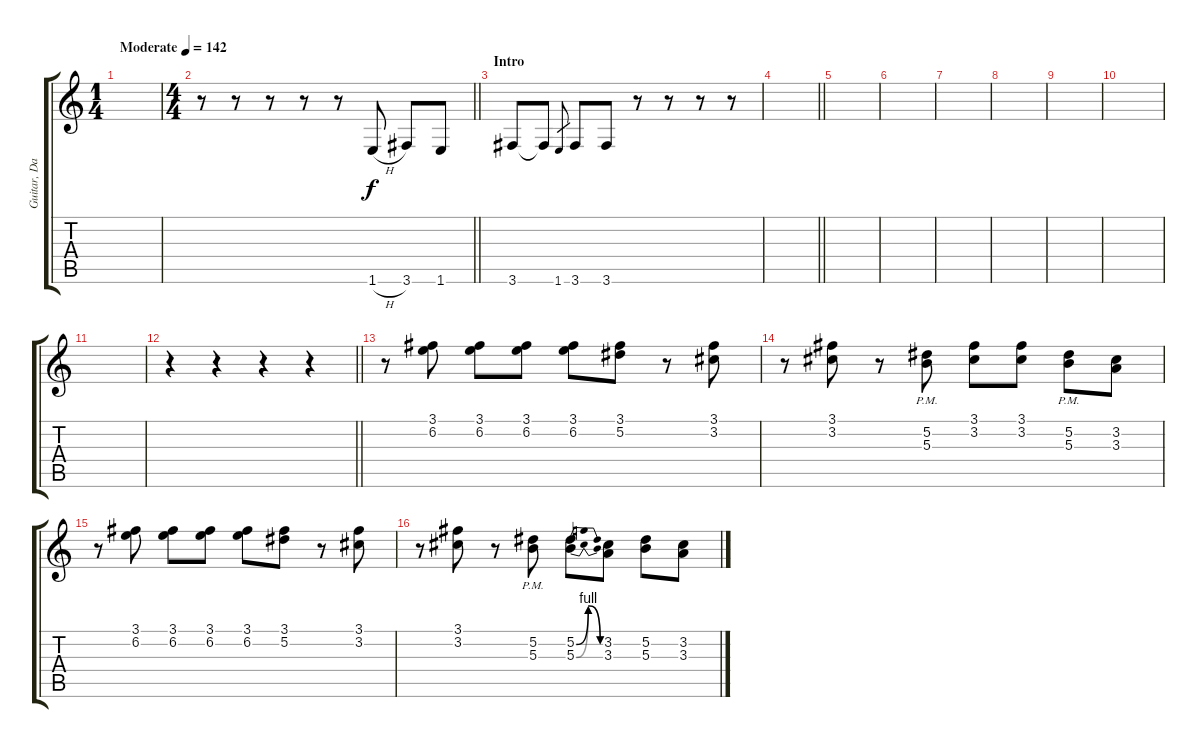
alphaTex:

\track ("Guitar, Dan" "Guitar, Da") {instrument overdrivenguitar}
\staff {score tabs}
\tuning (Eb4 Bb3 Gb3 Db3 Ab2 Eb2) {hide}
\ts (1 4)
\tempo (142 "Moderate")
\clef g2
\ks c
|
\ts (4 4)
\barLineRight lightlight
r.8 r.8 r.8 r.8 r.8 1.6{h}.8 3.6.8 1.6.8 |
\section ("" "Intro")
3.6.8 3.6{t}.8 1.6.8{gr} 3.6.8 3.6.8 r.8 r.8 r.8 r.8 |
\barLineRight lightlight
|
|
|
|
|
|
|
|
\barLineRight lightlight
r.4 r.4 r.4 r.4 |
r.8 (3.1 6.2).8 (3.1 6.2).8 (3.1 6.2).8 (3.1 6.2).8 (3.1 5.2).8 r.8 (3.1 3.2).8 |
r.8 (3.1 3.2).8 r.8 (5.2 5.3{pm}).8 (3.1 3.2).8 (3.1 3.2).8 (5.2{pm} 5.3).8 (3.2 3.3).8 |
r.8 (3.1 6.2).8 (3.1 6.2).8 (3.1 6.2).8 (3.1 6.2).8 (3.1 5.2).8 r.8 (3.1 3.2).8 |
r.8 (3.1 3.2).8 r.8 (5.2{pm} 5.3).8 (5.2{be (bendrelease 0 0 15 4 15 4 60 0)} 5.3{be (bendrelease 0 0 15 4 15 4 60 0)}).8 (3.2 3.3).8 (5.2 5.3).8 (3.2 3.3).8
